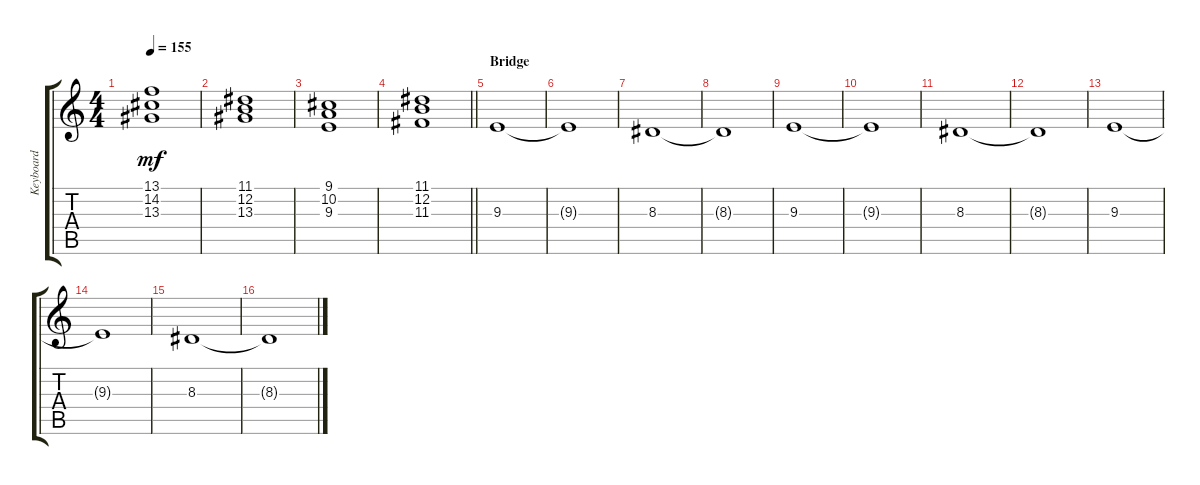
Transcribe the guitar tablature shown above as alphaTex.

\track ("Keyboard" "Keyboard") {instrument lead8bassandlead}
\staff {score tabs}
\tuning (E4 B3 G3 D3 A2 E2) {hide}
\ts (4 4)
\tempo 155
\clef g2
\ks c
(13.1 14.2 13.3).1{dy mf} |
(11.1 12.2 13.3).1 |
(9.1 10.2 9.3).1 |
\barLineRight lightlight
(11.1 12.2 11.3).1 |
\section ("" "Bridge")
9.3.1 |
9.3{t}.1 |
8.3.1 |
8.3{t}.1 |
9.3.1 |
9.3{t}.1 |
8.3.1 |
8.3{t}.1 |
9.3.1 |
9.3{t}.1 |
8.3.1 |
8.3{t}.1
